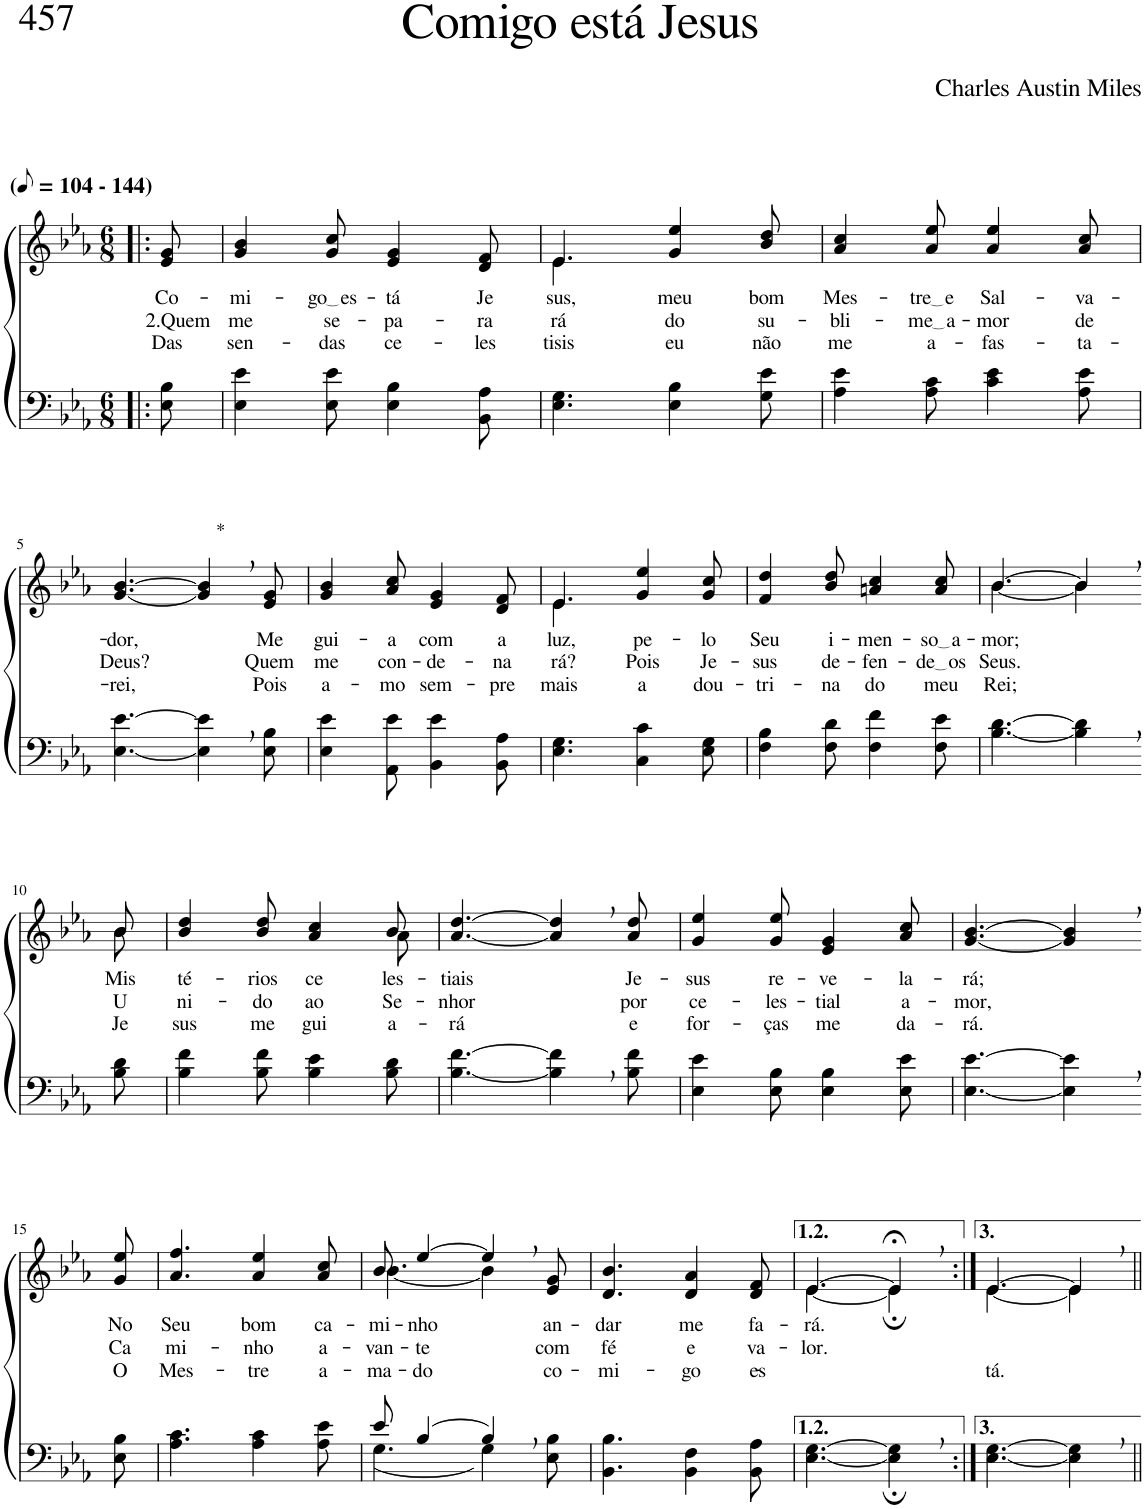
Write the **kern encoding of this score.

**kern	**kern	**text	**text	**text
*part2	*part1	*part1	*part1	*part1
*staff2	*staff1	*staff1	*staff1	*staff1
*I"Parte III e IV	*I"Parte I e II	*	*	*
*clefF4	*clefG2	*	*	*
*Trd2c3	*Trd2c3	*	*	*
*k[b-e-a-]	*k[b-e-a-]	*	*	*
*M6/8	*M6/8	*	*	*
*MM52	*MM52	*	*	*
=1!|:	=1!|:	=1!|:	=1!|:	=1!|:
!	!LO:TX:a:B:t=(	!	!	!
!	!LO:TX:a:B:t=- 144)	!	!	!
!	!	!LO:LY:b	!LO:LY:b	!LO:LY:b
8E-\ 8B-\	8e-/ 8g/	Co-	2.Quem	Das
=2	=2	=2	=2	=2
!	!	!LO:LY:b	!LO:LY:b	!LO:LY:b
4E-\ 4e-\	4g/ 4b-/	-mi-	me	sen-
!	!	!LO:LY:b	!LO:LY:b	!LO:LY:b
8E-\ 8e-\	8g/ 8cc/	go es	se-	-das
!	!	!LO:LY:b	!LO:LY:b	!LO:LY:b
4E-\ 4B-\	4e-/ 4g/	-tá	-pa-	ce-
!	!	!LO:LY:b	!LO:LY:b	!LO:LY:b
8BB-\ 8A-\	8d/ 8f/	Je-	-ra-	-les-
=3	=3	=3	=3	=3
*	*^	*	*	*
!	!	!	!LO:LY:b	!LO:LY:b	!LO:LY:b
4.E-\ 4.G\	4.e-/	4.e-\	-sus,	-rá	-tisis
!	!	!	!LO:LY:b	!LO:LY:b	!LO:LY:b
4E-\ 4B-\	4g/ 4ee-/	4.ryy	meu	do	eu
!	!	!	!LO:LY:b	!LO:LY:b	!LO:LY:b
8G\ 8e-\	8b-/ 8dd/	.	bom	su-	não
*	*v	*v	*	*	*
=4	=4	=4	=4	=4
!	!	!LO:LY:b	!LO:LY:b	!LO:LY:b
4A-\ 4e-\	4a-/ 4cc/	Mes-	-bli-	me
!	!	!LO:LY:b	!LO:LY:b	!LO:LY:b
8A-\ 8c\	8a-/ 8ee-/	tre e	me a	a-
!	!	!LO:LY:b	!LO:LY:b	!LO:LY:b
4c\ 4e-\	4a-/ 4ee-/	Sal-	-mor	-fas-
!	!	!LO:LY:b	!LO:LY:b	!LO:LY:b
8A-\ 8e-\	8a-/ 8cc/	-va-	de	-ta-
!!LO:LB:g=z
=5	=5	=5	=5	=5
!	!	!LO:LY:b	!LO:LY:b	!LO:LY:b
[4.E-\ [4.e-\	[4.g/ [4.b-/	-dor,	Deus?	-rei,
!	!LO:TX:a:t=*	!	!	!
4E-\], 4e-\],	4g/], 4b-/],	.	.	.
!	!	!LO:LY:b	!LO:LY:b	!LO:LY:b
8E-\ 8B-\	8e-/ 8g/	Me	Quem	Pois
=6	=6	=6	=6	=6
!	!	!LO:LY:b	!LO:LY:b	!LO:LY:b
4E-\ 4e-\	4g/ 4b-/	gui-	me	a-
!	!	!LO:LY:b	!LO:LY:b	!LO:LY:b
8AA-\ 8e-\	8a-/ 8cc/	-a	con-	-mo
!	!	!LO:LY:b	!LO:LY:b	!LO:LY:b
4BB-\ 4e-\	4e-/ 4g/	com	-de-	sem-
!	!	!LO:LY:b	!LO:LY:b	!LO:LY:b
8BB-\ 8A-\	8d/ 8f/	a	-na-	-pre
=7	=7	=7	=7	=7
*	*^	*	*	*
!	!	!	!LO:LY:b	!LO:LY:b	!LO:LY:b
4.E-\ 4.G\	4.e-/	4.e-\	luz,	-rá?	mais
!	!	!	!LO:LY:b	!LO:LY:b	!LO:LY:b
4C\ 4c\	4g/ 4ee-/	4.ryy	pe-	Pois	a
!	!	!	!LO:LY:b	!LO:LY:b	!LO:LY:b
8E-\ 8G\	8g/ 8cc/	.	-lo	Je-	dou-
*	*v	*v	*	*	*
=8	=8	=8	=8	=8
!	!	!LO:LY:b	!LO:LY:b	!LO:LY:b
4F\ 4B-\	4f/ 4dd/	Seu	-sus	-tri-
!	!	!LO:LY:b	!LO:LY:b	!LO:LY:b
8F\ 8d\	8b-/ 8dd/	i-	de-	-na
!	!	!LO:LY:b	!LO:LY:b	!LO:LY:b
4F\ 4f\	4an/ 4cc/	-men-	-fen-	do
!	!	!LO:LY:b	!LO:LY:b	!LO:LY:b
8F\ 8e-\	8a/ 8cc/	so a	de os	meu
=9	=9	=9	=9	=9
!	!	!LO:LY:b	!LO:LY:b	!LO:LY:b
*	*^	*	*	*
[4.B-\ [4.d\	[4.b-\	[4.b-/	-mor;	Seus.	Rei;
4B-\], 4d\],	4b-,\]	4b-/]	.	.	.
!!LO:LB:g=z	!!
=10-	=10-	=10-	=10-	=10-	=10-
!	!	!	!LO:LY:b	!LO:LY:b	!LO:LY:b
8B-\ 8d\	8b-/	8b-\	Mis-	U-	Je-
=11	=11	=11	=11	=11	=11
!	!	!	!LO:LY:b	!LO:LY:b	!LO:LY:b
4B-\ 4f\	4b-/ 4dd/	8ryy	-té-	-ni-	-sus
!	!	!	!LO:LY:b	!LO:LY:b	!LO:LY:b
*	*v	*v	*	*	*
8B-\ 8f\	8b-/ 8dd/	-rios	-do	me
!	!	!LO:LY:b	!LO:LY:b	!LO:LY:b
4B-\ 4e-\	4a-/ 4cc/	ce-	ao	gui-
*	*^	*	*	*
!	!	!	!LO:LY:b	!LO:LY:b	!LO:LY:b
8B-\ 8d\	8b-/	8a-\	-les-	Se-	-a-
=12	=12	=12	=12	=12	=12
!	!	!	!LO:LY:b	!LO:LY:b	!LO:LY:b
*	*v	*v	*	*	*
[4.B-\ [4.f\	[4.a-/ [4.dd/	-tiais	-nhor	-rá
4B-\], 4f\],	4a-/], 4dd/],	.	.	.
!	!	!LO:LY:b	!LO:LY:b	!LO:LY:b
8B-\ 8f\	8a-/ 8dd/	Je-	por	e
=13	=13	=13	=13	=13
!	!	!LO:LY:b	!LO:LY:b	!LO:LY:b
4E-\ 4e-\	4g/ 4ee-/	-sus	ce-	for-
!	!	!LO:LY:b	!LO:LY:b	!LO:LY:b
8E-\ 8B-\	8g/ 8ee-/	re-	-les-	-ças
!	!	!LO:LY:b	!LO:LY:b	!LO:LY:b
4E-\ 4B-\	4e-/ 4g/	-ve-	-tial	me
!	!	!LO:LY:b	!LO:LY:b	!LO:LY:b
8E-\ 8e-\	8a-/ 8cc/	-la-	a-	da-
=14	=14	=14	=14	=14
!	!	!LO:LY:b	!LO:LY:b	!LO:LY:b
[4.E-\ [4.e-\	[4.g/ [4.b-/	-rá;	-mor,	-rá.
4E-\], 4e-\],	4g/], 4b-/],	.	.	.
!!LO:LB:g=z
=15-	=15-	=15-	=15-	=15-
!	!	!LO:LY:b	!LO:LY:b	!LO:LY:b
8E-\ 8B-\	8g/ 8ee-/	No	Ca	O
=16	=16	=16	=16	=16
!	!	!LO:LY:b	!LO:LY:b	!LO:LY:b
4.A-\ 4.c\	4.a-/ 4.ff/	Seu	mi-	Mes-
!	!	!LO:LY:b	!LO:LY:b	!LO:LY:b
4A-\ 4c\	4a-/ 4ee-/	bom	-nho	-tre
!	!	!LO:LY:b	!LO:LY:b	!LO:LY:b
8A-\ 8e-\	8a-/ 8cc/	ca-	a-	a-
=17	=17	=17	=17	=17
*^	*	*	*	*
!	!	!	!LO:LY:b	!LO:LY:b	!LO:LY:b
*	*	*^	*	*	*
8e-/	[4.G\	[4.b-\	8b-/	-mi-	-van-	-ma-
!	!	!	!	!LO:LY:b	!LO:LY:b	!LO:LY:b
[4B-/	.	.	[4ee-/	-nho	-te	-do
4B-,/]	4G\]	4b-,\]	4ee-/]	.	.	.
!	!	!	!	!LO:LY:b	!LO:LY:b	!LO:LY:b
8ryy	8E-\ 8B-\	8ryy	8e-/ 8g/	an-	com	co-
=18	=18	=18	=18	=18	=18	=18
!	!	!	!	!LO:LY:b	!LO:LY:b	!LO:LY:b
*v	*v	*	*	*	*	*
*	*v	*v	*	*	*
4.BB-\ 4.B-\	4.d/ 4.b-/	-dar	fé	-mi-
!	!	!LO:LY:b	!LO:LY:b	!LO:LY:b
4BB-\ 4F\	4d/ 4a-/	me	e	-go
!	!	!LO:LY:b	!LO:LY:b	!LO:LY:b
8BB-\ 8A-\	8d/ 8f/	fa-	va-	es-
=19	=19	=19	=19	=19
!	!	!LO:LY:b	!LO:LY:b	!
*	*^	*	*	*
[4.E-\ [4.G\	[4.e-\	[4.e-/	-rá.	-lor.	.
4E-\];, 4G\];,	4e-;<,\]	4e-;/]	.	.	.
=20:|!	=20:|!	=20:|!	=20:|!	=20:|!	=20:|!
!	!	!	!	!	!LO:LY:b
[4.E-\ [4.G\	[4.e-\	[4.e-/	.	.	-tá.
4E-\], 4G\],	4e-,\]	4e-/]	.	.	.
*	*v	*v	*	*	*
=||	=||	=||	=||	=||
*-	*-	*-	*-	*-
